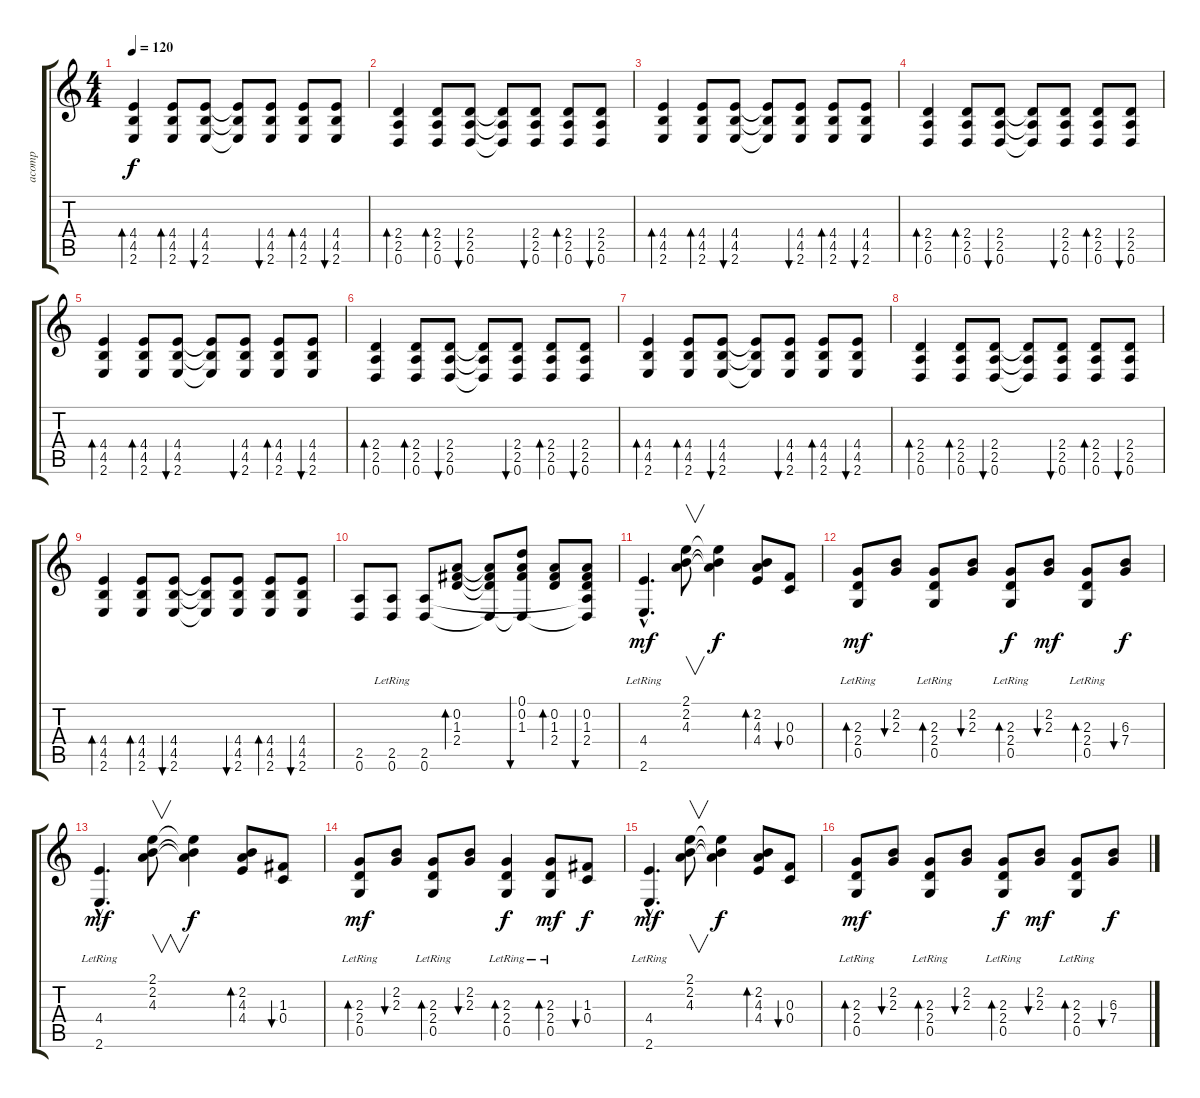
\track ("acomp" "acomp") {instrument acousticguitarsteel}
\staff {score tabs}
\tuning (D4 A3 F3 C3 G2 D2) {hide}
\ts (4 4)
\tempo 120
\clef g2
\ks c
(4.4 4.5 2.6).4{bd 60 dy f} (4.4 4.5 2.6).8{bd 60} (4.4 4.5 2.6).8{bu 60} (4.4{t} 4.5{t} 2.6{t}).8 (4.4 4.5 2.6).8{bu 60} (4.4 4.5 2.6).8{bd 60} (4.4 4.5 2.6).8{bu 60} |
(2.4 2.5 0.6).4{bd 60} (2.4 2.5 0.6).8{bd 60} (2.4 2.5 0.6).8{bu 60} (2.4{t} 2.5{t} 0.6{t}).8 (2.4 2.5 0.6).8{bu 60} (2.4 2.5 0.6).8{bd 60} (2.4 2.5 0.6).8{bu 60} |
(4.4 4.5 2.6).4{bd 60} (4.4 4.5 2.6).8{bd 60} (4.4 4.5 2.6).8{bu 60} (4.4{t} 4.5{t} 2.6{t}).8 (4.4 4.5 2.6).8{bu 60} (4.4 4.5 2.6).8{bd 60} (4.4 4.5 2.6).8{bu 60} |
(2.4 2.5 0.6).4{bd 60} (2.4 2.5 0.6).8{bd 60} (2.4 2.5 0.6).8{bu 60} (2.4{t} 2.5{t} 0.6{t}).8 (2.4 2.5 0.6).8{bu 60} (2.4 2.5 0.6).8{bd 60} (2.4 2.5 0.6).8{bu 60} |
(4.4 4.5 2.6).4{bd 60} (4.4 4.5 2.6).8{bd 60} (4.4 4.5 2.6).8{bu 60} (4.4{t} 4.5{t} 2.6{t}).8 (4.4 4.5 2.6).8{bu 60} (4.4 4.5 2.6).8{bd 60} (4.4 4.5 2.6).8{bu 60} |
(2.4 2.5 0.6).4{bd 60} (2.4 2.5 0.6).8{bd 60} (2.4 2.5 0.6).8{bu 60} (2.4{t} 2.5{t} 0.6{t}).8 (2.4 2.5 0.6).8{bu 60} (2.4 2.5 0.6).8{bd 60} (2.4 2.5 0.6).8{bu 60} |
(4.4 4.5 2.6).4{bd 60} (4.4 4.5 2.6).8{bd 60} (4.4 4.5 2.6).8{bu 60} (4.4{t} 4.5{t} 2.6{t}).8 (4.4 4.5 2.6).8{bu 60} (4.4 4.5 2.6).8{bd 60} (4.4 4.5 2.6).8{bu 60} |
(2.4 2.5 0.6).4{bd 60} (2.4 2.5 0.6).8{bd 60} (2.4 2.5 0.6).8{bu 60} (2.4{t} 2.5{t} 0.6{t}).8 (2.4 2.5 0.6).8{bu 60} (2.4 2.5 0.6).8{bd 60} (2.4 2.5 0.6).8{bu 60} |
(4.4 4.5 2.6).4{bd 60} (4.4 4.5 2.6).8{bd 60} (4.4 4.5 2.6).8{bu 60} (4.4{t} 4.5{t} 2.6{t}).8 (4.4 4.5 2.6).8{bu 60} (4.4 4.5 2.6).8{bd 60} (4.4 4.5 2.6).8{bu 60} |
(2.5 0.6).8 (2.5{lr} 0.6).8 (2.5 0.6).8 (0.2 1.3 2.4).8{bd 60} (0.2{t} 1.3{t} 2.4{t} 0.6{t}).8 (0.1 0.2 1.3 0.6{t}).8{bu 60} (0.2 1.3 2.4).8{bd 60} (0.2 1.3 2.4 2.5{t} 0.6{t}).8{bu 60} |
(4.4{hac} 2.6{hac lr}).4{d dy mf} (2.1 2.2 4.3).8{v} (2.1{t} 2.2{t} 4.3{t}).4{dy f} (2.2 4.3 4.4).8{bd 60} (0.3 0.4).8{bu 60} |
(2.3 2.4 0.5{lr}).8{bd 60 dy mf} (2.2 2.3).8{bu 60} (2.3 2.4 0.5{lr}).8{bd 60} (2.2 2.3).8{bu 60} (2.3 2.4 0.5{lr}).8{bd 60 dy f} (2.2 2.3).8{bu 60 dy mf} (2.3 2.4 0.5{lr}).8{bd 60} (6.3 7.4).8{bu 60 dy f} |
(4.4{hac} 2.6{hac lr}).4{d dy mf} (2.1 2.2 4.3).8{v} (2.1{t} 2.2{t} 4.3{t}).4{dy f} (2.2 4.3 4.4).8{bd 60} (1.3 0.4).8{bu 60} |
(2.3 2.4 0.5{lr}).8{bd 60 dy mf} (2.2 2.3).8{bu 60} (2.3 2.4 0.5{lr}).8{bd 60} (2.2 2.3).8{bu 60} (2.3 2.4 0.5{lr}).4{bd 60 dy f} (2.3 2.4 0.5{lr}).8{bd 60 dy mf} (1.3 0.4).8{bu 60 dy f} |
(4.4{hac} 2.6{hac lr}).4{d dy mf} (2.1 2.2 4.3).8{v} (2.1{t} 2.2{t} 4.3{t}).4{dy f} (2.2 4.3 4.4).8{bd 60} (0.3 0.4).8{bu 60} |
(2.3 2.4 0.5{lr}).8{bd 60 dy mf} (2.2 2.3).8{bu 60} (2.3 2.4 0.5{lr}).8{bd 60} (2.2 2.3).8{bu 60} (2.3 2.4 0.5{lr}).8{bd 60 dy f} (2.2 2.3).8{bu 60 dy mf} (2.3 2.4 0.5{lr}).8{bd 60} (6.3 7.4).8{bu 60 dy f}
